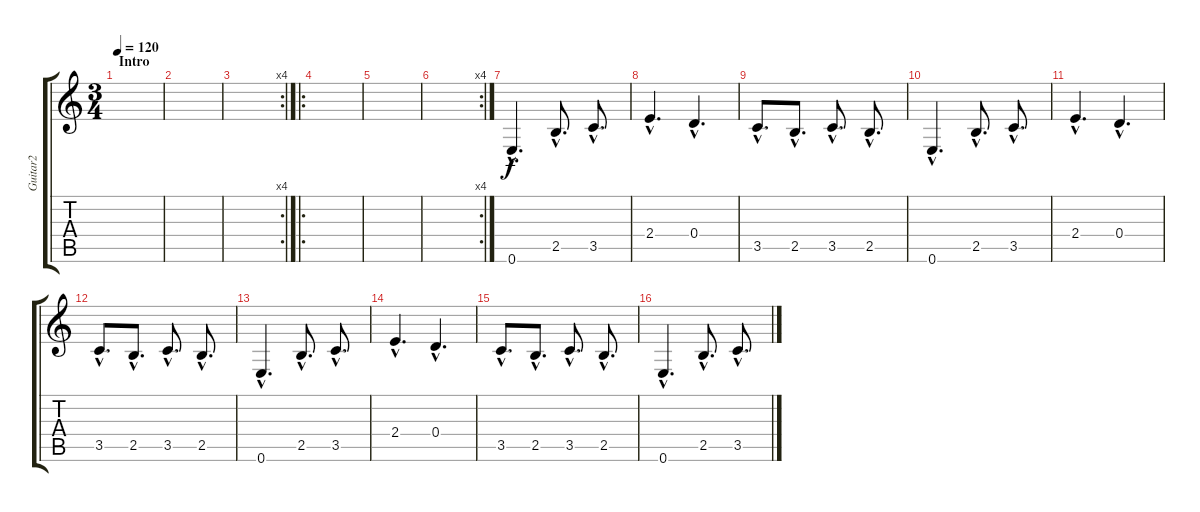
\track ("Guitar2" "Guitar2") {instrument overdrivenguitar}
\staff {score tabs}
\tuning (E4 B3 G3 D3 A2 E2) {hide}
\ts (3 4)
\section ("" "Intro")
\tempo 120
\clef g2
\ks c
|
|
\rc 4
|
\ro
|
|
\rc 4
|
0.6{hac}.4{d} 2.5{hac}.8{d} 3.5{hac}.8{d} |
2.4{hac}.4{d} 0.4{hac}.4{d} |
3.5{hac}.8{d} 2.5{hac}.8{d} 3.5{hac}.8{d} 2.5{hac}.8{d} |
0.6{hac}.4{d} 2.5{hac}.8{d} 3.5{hac}.8{d} |
2.4{hac}.4{d} 0.4{hac}.4{d} |
3.5{hac}.8{d} 2.5{hac}.8{d} 3.5{hac}.8{d} 2.5{hac}.8{d} |
0.6{hac}.4{d} 2.5{hac}.8{d} 3.5{hac}.8{d} |
2.4{hac}.4{d} 0.4{hac}.4{d} |
3.5{hac}.8{d} 2.5{hac}.8{d} 3.5{hac}.8{d} 2.5{hac}.8{d} |
0.6{hac}.4{d} 2.5{hac}.8{d} 3.5{hac}.8{d}
